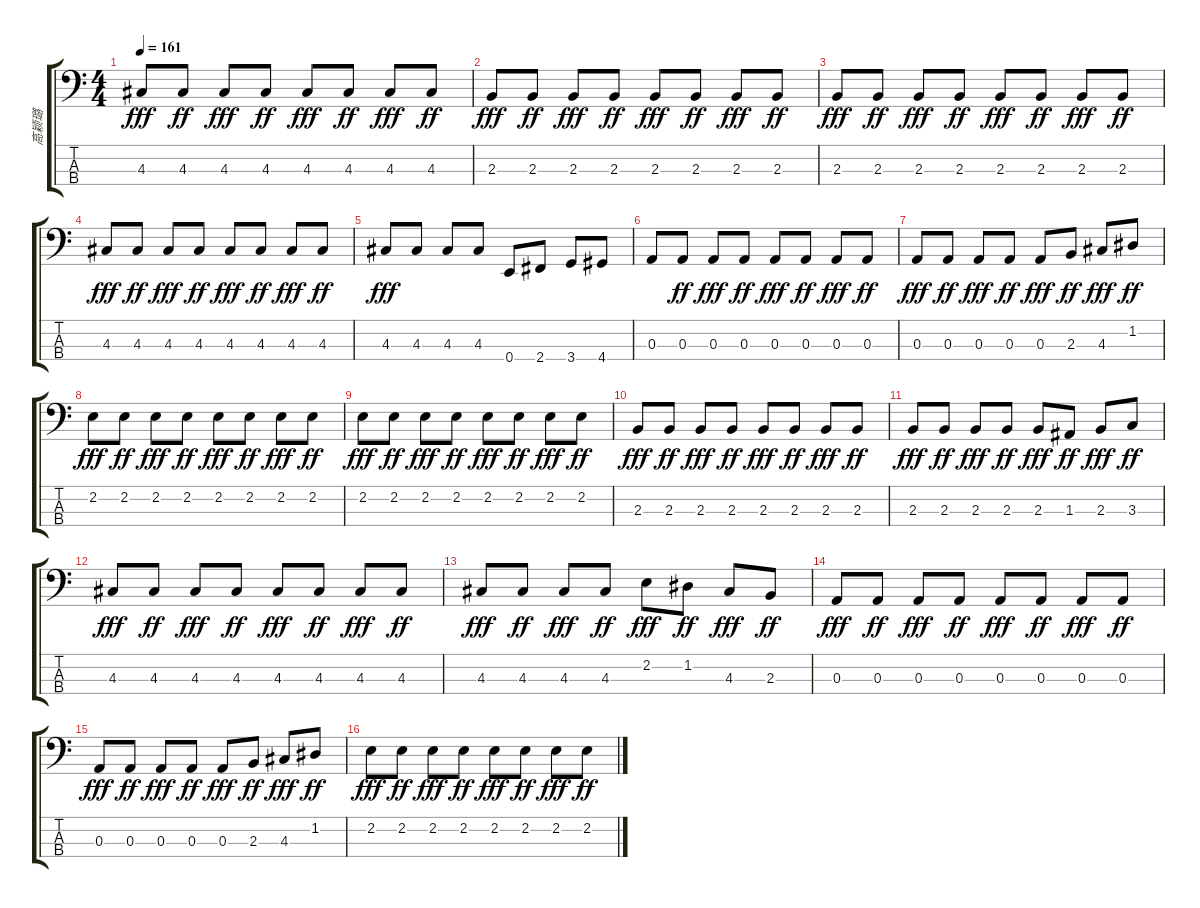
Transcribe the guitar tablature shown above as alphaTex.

\track ("高颖璐" "高颖璐") {instrument electricbassfinger}
\staff {score tabs}
\tuning (G2 D2 A1 E1) {hide}
\ts (4 4)
\tempo 161
\clef f4
\ks c
4.3.8{dy fff} 4.3.8{dy ff} 4.3.8{dy fff} 4.3.8{dy ff} 4.3.8{dy fff} 4.3.8{dy ff} 4.3.8{dy fff} 4.3.8{dy ff} |
2.3.8{dy fff} 2.3.8{dy ff} 2.3.8{dy fff} 2.3.8{dy ff} 2.3.8{dy fff} 2.3.8{dy ff} 2.3.8{dy fff} 2.3.8{dy ff} |
2.3.8{dy fff} 2.3.8{dy ff} 2.3.8{dy fff} 2.3.8{dy ff} 2.3.8{dy fff} 2.3.8{dy ff} 2.3.8{dy fff} 2.3.8{dy ff} |
4.3.8{dy fff} 4.3.8{dy ff} 4.3.8{dy fff} 4.3.8{dy ff} 4.3.8{dy fff} 4.3.8{dy ff} 4.3.8{dy fff} 4.3.8{dy ff} |
4.3.8{dy fff} 4.3.8 4.3.8 4.3.8 0.4.8 2.4.8 3.4.8 4.4.8 |
0.3.8 0.3.8{dy ff} 0.3.8{dy fff} 0.3.8{dy ff} 0.3.8{dy fff} 0.3.8{dy ff} 0.3.8{dy fff} 0.3.8{dy ff} |
0.3.8{dy fff} 0.3.8{dy ff} 0.3.8{dy fff} 0.3.8{dy ff} 0.3.8{dy fff} 2.3.8{dy ff} 4.3.8{dy fff} 1.2.8{dy ff} |
2.2.8{dy fff} 2.2.8{dy ff} 2.2.8{dy fff} 2.2.8{dy ff} 2.2.8{dy fff} 2.2.8{dy ff} 2.2.8{dy fff} 2.2.8{dy ff} |
2.2.8{dy fff} 2.2.8{dy ff} 2.2.8{dy fff} 2.2.8{dy ff} 2.2.8{dy fff} 2.2.8{dy ff} 2.2.8{dy fff} 2.2.8{dy ff} |
2.3.8{dy fff} 2.3.8{dy ff} 2.3.8{dy fff} 2.3.8{dy ff} 2.3.8{dy fff} 2.3.8{dy ff} 2.3.8{dy fff} 2.3.8{dy ff} |
2.3.8{dy fff} 2.3.8{dy ff} 2.3.8{dy fff} 2.3.8{dy ff} 2.3.8{dy fff} 1.3.8{dy ff} 2.3.8{dy fff} 3.3.8{dy ff} |
4.3.8{dy fff} 4.3.8{dy ff} 4.3.8{dy fff} 4.3.8{dy ff} 4.3.8{dy fff} 4.3.8{dy ff} 4.3.8{dy fff} 4.3.8{dy ff} |
4.3.8{dy fff} 4.3.8{dy ff} 4.3.8{dy fff} 4.3.8{dy ff} 2.2.8{dy fff} 1.2.8{dy ff} 4.3.8{dy fff} 2.3.8{dy ff} |
0.3.8{dy fff} 0.3.8{dy ff} 0.3.8{dy fff} 0.3.8{dy ff} 0.3.8{dy fff} 0.3.8{dy ff} 0.3.8{dy fff} 0.3.8{dy ff} |
0.3.8{dy fff} 0.3.8{dy ff} 0.3.8{dy fff} 0.3.8{dy ff} 0.3.8{dy fff} 2.3.8{dy ff} 4.3.8{dy fff} 1.2.8{dy ff} |
2.2.8{dy fff} 2.2.8{dy ff} 2.2.8{dy fff} 2.2.8{dy ff} 2.2.8{dy fff} 2.2.8{dy ff} 2.2.8{dy fff} 2.2.8{dy ff}
